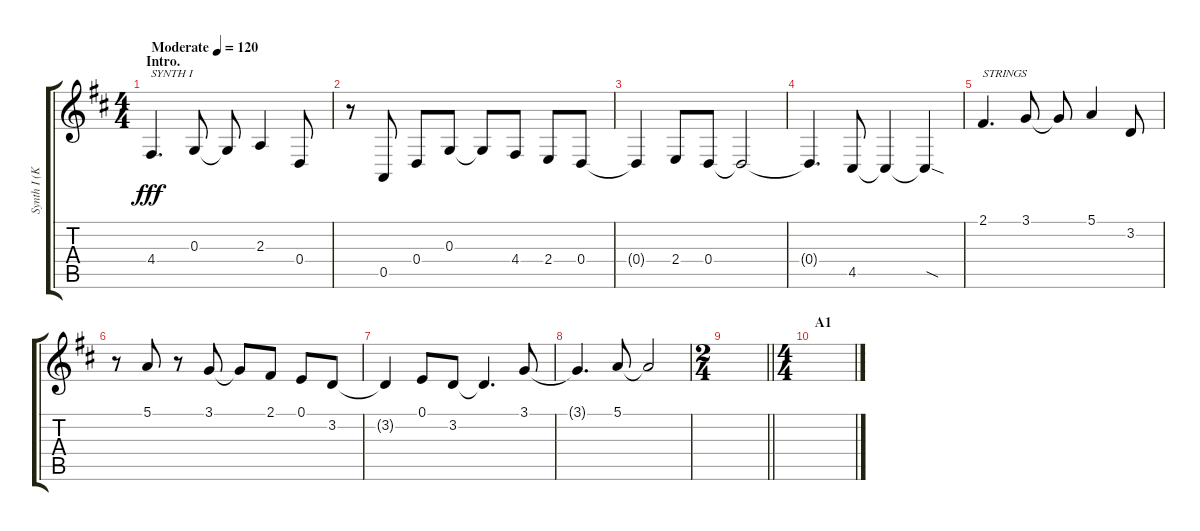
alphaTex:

\track ("Synth I (Kotobuki Tsumugi)" "Synth I (K") {instrument stringensemble1}
\staff {score tabs}
\tuning (E4 B3 G3 D3 A2 E2) {hide}
\ts (4 4)
\section ("" "Intro.")
\tempo (120 "Moderate")
\clef g2
\ks d
4.4.4{d txt "SYNTH I" dy fff instrument stringensemble1} 0.3.8 0.3{t}.8 2.3.4 0.4.8 |
r.8 0.5.8 0.4.8 0.3.8 0.3{t}.8 4.4.8 2.4.8 0.4.8 |
0.4{t}.4 2.4.8 0.4.8 0.4{t}.2 |
0.4{t}.4{d} 4.5.8 4.5{t}.4 4.5{sod t}.4 |
2.1.4{d txt "STRINGS"} 3.1.8 3.1{t}.8 5.1.4 3.2.8 |
r.8 5.1.8 r.8 3.1.8 3.1{t}.8 2.1.8 0.1.8 3.2.8 |
3.2{t}.4 0.1.8 3.2.8 3.2{t}.4{d} 3.1.8 |
3.1{t}.4{d} 5.1.8 5.1{t}.2 |
\ts (2 4)
\barLineRight lightlight
|
\ts (4 4)
\section ("" "A1")
